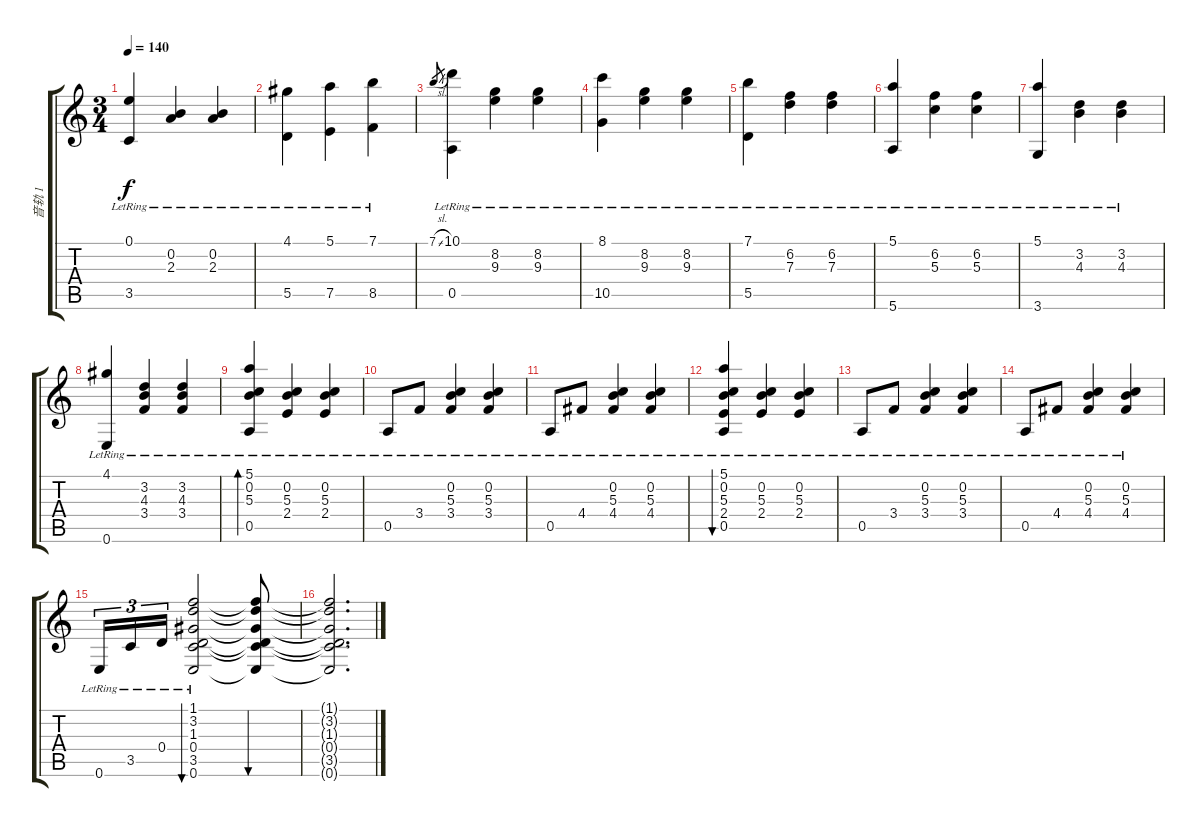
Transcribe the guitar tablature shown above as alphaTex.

\track ("音轨 1" "音轨 1") {instrument acousticguitarsteel}
\staff {score tabs}
\tuning (E4 B3 G3 D3 A2 E2) {hide}
\ts (3 4)
\tempo 140
\clef g2
\ks c
(0.1{lr} 3.5{lr}).4{dy f} (0.2{lr} 2.3).4 (0.2{lr} 2.3{lr}).4 |
(4.1{lr} 5.5{lr}).4 (5.1{lr} 7.5{lr}).4 (7.1{lr} 8.5{lr}).4 |
7.1{sl}.8{gr} (10.1{lr} 0.5{lr}).4 (8.2{lr} 9.3{lr}).4 (8.2{lr} 9.3{lr}).4 |
(8.1{lr} 10.5{lr}).4 (8.2{lr} 9.3{lr}).4 (8.2{lr} 9.3{lr}).4 |
(7.1{lr} 5.5{lr}).4 (6.2{lr} 7.3{lr}).4 (6.2{lr} 7.3{lr}).4 |
(5.1{lr} 5.6{lr}).4 (6.2{lr} 5.3{lr}).4 (6.2{lr} 5.3{lr}).4 |
(5.1{lr} 3.6{lr}).4 (3.2{lr} 4.3{lr}).4 (3.2{lr} 4.3{lr}).4 |
(4.1{lr} 0.6{lr}).4 (3.2{lr} 4.3{lr} 3.4{lr}).4 (3.2{lr} 4.3{lr} 3.4{lr}).4 |
(5.1{lr} 0.2{lr} 5.3{lr} 0.5{lr}).4{bd 480} (0.2{lr} 5.3{lr} 2.4{lr}).4 (0.2{lr} 5.3{lr} 2.4{lr}).4 |
0.5{lr}.8 3.4{lr}.8 (0.2{lr} 5.3{lr} 3.4{lr}).4 (0.2{lr} 5.3{lr} 3.4{lr}).4 |
0.5{lr}.8 4.4{lr}.8 (0.2{lr} 5.3{lr} 4.4{lr}).4 (0.2{lr} 5.3{lr} 4.4{lr}).4 |
(5.1{lr} 0.2{lr} 5.3{lr} 2.4{lr} 0.5{lr}).4{bu 240} (0.2{lr} 5.3{lr} 2.4{lr}).4 (0.2{lr} 5.3{lr} 2.4{lr}).4 |
0.5{lr}.8 3.4{lr}.8 (0.2{lr} 5.3{lr} 3.4{lr}).4 (0.2{lr} 5.3{lr} 3.4{lr}).4 |
0.5{lr}.8 4.4{lr}.8 (0.2{lr} 5.3{lr} 4.4{lr}).4 (0.2{lr} 5.3{lr} 4.4{lr}).4 |
0.6{lr}.16{tu (3 2)} 3.5{lr}.16{tu (3 2)} 0.4{lr}.16{tu (3 2)} (1.1{lr} 3.2{lr} 1.3{lr} 0.4{lr} 3.5{lr} 0.6{lr}).2{bu 480} (1.1{t} 3.2{t} 1.3{t} 0.4{t} 3.5{t} 0.6{t}).8{bu 480} |
(1.1{t} 3.2{t} 1.3{t} 0.4{t} 3.5{t} 0.6{t}).2{d}
